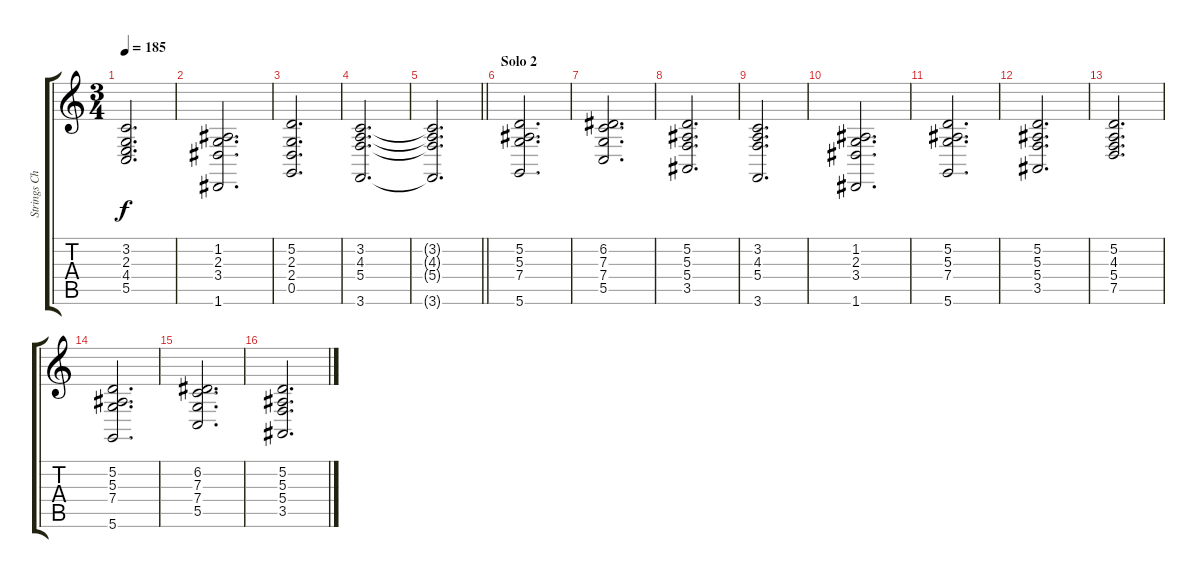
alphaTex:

\track ("Strings Chords" "Strings Ch") {instrument stringensemble1}
\staff {score tabs}
\tuning (D4 A3 F3 C3 G2 D2) {hide}
\ts (3 4)
\tempo 185
\clef g2
\ks c
(3.2 2.3 4.4 5.5).2{d dy f} |
(1.2 2.3 3.4 1.6).2{d} |
(5.2 2.3 2.4 0.5).2{d} |
(3.2 4.3 5.4 3.6).2{d} |
\barLineRight lightlight
(3.2{t} 4.3{t} 5.4{t} 3.6{t}).2{d} |
\section ("" "Solo 2")
(5.2 5.3 7.4 5.6).2{d} |
(6.2 7.3 7.4 5.5).2{d} |
(5.2 5.3 5.4 3.5).2{d} |
(3.2 4.3 5.4 3.6).2{d} |
(1.2 2.3 3.4 1.6).2{d} |
(5.2 5.3 7.4 5.6).2{d} |
(5.2 5.3 5.4 3.5).2{d} |
(5.2 4.3 5.4 7.5).2{d} |
(5.2 5.3 7.4 5.6).2{d} |
(6.2 7.3 7.4 5.5).2{d} |
(5.2 5.3 5.4 3.5).2{d}
